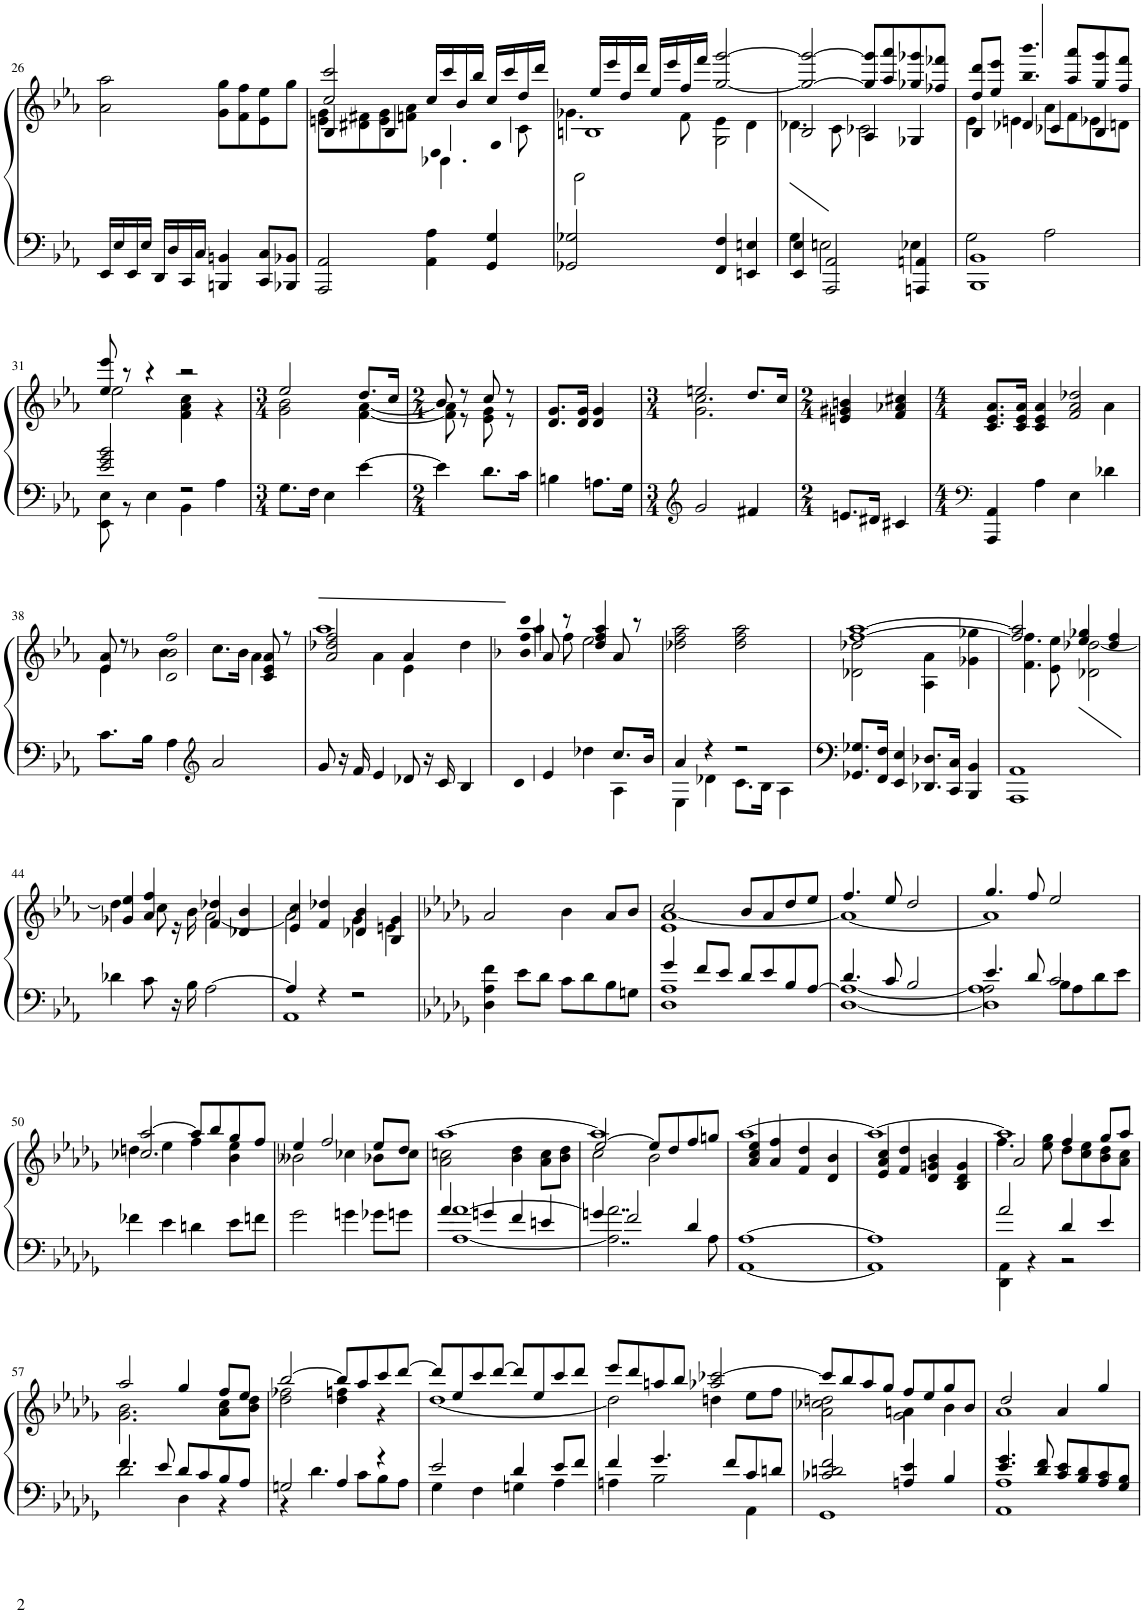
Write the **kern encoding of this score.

**kern	**kern
*part1	*part1
*staff2	*staff1
*I"Klavier	*
*I'Klav.	*
!!LO:PB:g=z
*clefG2	*clefG2
*k[b-e-a-]	*k[b-e-a-]
*M4/4	*M4/4
=26	=26
16EE-/LL	2a-\ 2aa-\
16E-/	.
16EE-/	.
16E-/JJ	.
16DD/LL	.
16D/	.
16CC/	.
16C/JJ	.
4BBBn/ 4BBn/	8g\ 8gg\L
.	8f\ 8ff\
8CC/ 8C/L	8e-\ 8ee-\
8BBB-X/ 8BB-X/J	8gg\J
=27	=27
*	*^
*	*	*^
2AAA-/ 2AA-/	2cc/ 2ccc/	8en\ 8g\L	4B-/
.	.	8d#X\ 8f#X\	.
.	.	8e\ 8g\	4B-/
.	.	8fn\ 8a-\J	.
4AA-\ 4A-\	16cc/LL	4e/	4.d-X\
.	16ccc/	.	.
.	16b-/	.	.
.	16bb-/JJ	.	.
4GG/ 4G/	16cc/LL	4f/	.
.	16ccc/	.	.
.	16dd/	.	8c\
.	16ddd/JJ	.	.
=28	=28	=28	=28
*	*	*	*^
2GG-X/ 2G-X/	16ee-/LL	4.g-X\	1Bn	2B\
.	16eee-/	.	.	.
.	16dd/	.	.	.
.	16ddd/JJ	.	.	.
.	16ee-/LL	.	.	.
.	16eee-/	.	.	.
.	16ff/	8f\	.	.
.	16fff/JJ	.	.	.
4FF/ 4F/	[<2gg/ [2ggg/	4e-\	.	2G\
4EEn/ 4En/	.	4d\	.	.
*	*	*	*v	*v
=29	=29	=29	=29
*^	*	*	*
4EE-/ 4E-/	4G\	2gg/_ 2ggg/_	4.d-X\	2B-/
2AAA-/ 2AA-/	2En\	.	.	.
.	.	.	8c\	.
.	.	8gg/] 8ggg/]L	2c-X\	4A-/
.	.	8aa-/ 8aaa-/	.	.
4AAAn/ 4AAn/	4E-X\	8gg-X/ 8ggg-X/	.	4G-X/
.	.	8ff-X/ 8fff-X/J	.	.
=30	=30	=30	=30	=30
1BBB- 1BB-	2G\	8dd/ 8ddd/L	4e-\	4B-/
.	.	8ee-/ 8eee-/J	.	.
.	.	4.bb-/ 4.bbb-/	4en\	4d-X/
.	2A-\	.	8a-\L	4c-X/
.	.	8aa-/ 8aaa-/L	8f\	.
.	.	8gg/ 8ggg/	8e-X\	4B-/
.	.	8ff/ 8fff/J	8dn\J	.
*	*	*	*v	*v
!!LO:LB:g=z
=31	=31	=31	=31
2e-/ 2g/ 2b-/	8EE-\ 8E-\	8ee-/ 8eee-/	2ee-\
.	8r	8r	.
.	4E-\	4r	.
2r	4BB-\	2r	4f\ 4a-\ 4cc\
.	4A-\	.	4r
*v	*v	*	*
=32	=32	=32
*M3/4	*M3/4	*
8.G\L	2ee-/	2g\ 2b-\
16F\Jk	.	.
4E-\	.	.
[4e-\	8.dd/L	[4f\ [4a-\
.	16cc/Jk	.
=33	=33	=33
*M2/4	*M2/4	*
4e-\]	8b-/	8f\] 8a-\]
.	8r	8r
8.d\L	8cc/	8e-\ 8g\
.	8r	8r
16c\Jk	.	.
*	*v	*v
=34	=34
4Bn\	8.d/ 8.g/L
.	16d/ 16g/Jk
8.An\L	4d/ 4g/
16G\Jk	.
=35	=35
*clefG2	*
*M3/4	*M3/4
*	*^
2g/	2een/	2.g\ 2.cc\
4f#X/	8.dd/L	.
.	16cc/Jk	.
*	*v	*v
=36	=36
*M2/4	*M2/4
8.en/L	4en/ 4g#X/ 4bn/
16d#X/Jk	.
4c#X/	4f/ 4a-X/ 4cc#X/
=37	=37
*clefF4	*
*M4/4	*M4/4
*	*^
4AAA-/ 4AA-/	8.c/ 8.e-/ 8.a-/L	2.ryy
.	16c/ 16e-/ 16a-/Jk	.
4A-\	4c/ 4e-/ 4a-/	.
4E-\	2f/ 2a-/ 2dd-X/	.
4d-X\	.	4a-\
!!LO:LB:g=z	!!
=38	=38	=38
8.c\L	8e-/ 8a-/	4e-\
.	8r	.
16B-\Jk	.	.
4A-\	2a-/ 2dd-X/ 2ff/	4dd-\
*clefG2	*	*
2a-/	.	8.cc\L
.	.	16b-\Jk
.	8c/ 8e-/ 8a-/	4a-\
.	8r	.
=39	=39	=39
*	*	*^
8g/	2a-/ 2dd-X/ 2ff/	1aa-	4ryy
16r	.	.	.
16f/	.	.	.
4e-/	.	.	4a-\
8d-X/	4a-/	.	4e-\
16r	.	.	.
16c/	.	.	.
4B-/	4dd-\	.	4ryy
*	*	*v	*v
=40	=40	=40
*^	*	*
4a-/	2.ryy	4dd-X/ 4ff/ 4aa-/	4.gg\
4e-/	.	8a-/	.
.	.	8r	8ff\
4dd-X\	.	4dd-/ 4ff/ 4aa-/	2ee-\
8.cc/L	4A-\	8a-/	.
.	.	8r	.
16b-/Jk	.	.	.
*	*	*v	*v
=41	=41	=41
4a-/	4E-\	2dd-X\ 2ff\ 2aa-\
4r	4d-X\	.
2r	8.c\L	2dd-\ 2ff\ 2aa-\
.	16B-\Jk	.
.	4A-\	.
*v	*v	*
=42	=42
*	*^
8.GG-X/ 8.G-X/L	[1ff [1aa-	2d-X\ 2dd-X\
16FF/ 16F/Jk	.	.
4EE-/ 4E-/	.	.
8.DD-X/ 8.D-X/L	.	4A-\ 4a-\
16CC/ 16C/Jk	.	.
4BBB-/ 4BB-/	.	4g-X\ 4gg-X\
=43	=43	=43
1AAA- 1AA-	2ff/] 2aa-/]	4.f\ 4.ff\
.	.	8e-\ 8ee-\
.	4ee-/ 4gg-X/	2d-X\ [2dd-X\
.	4dd-/ 4ff/	.
!!LO:LB:g=z	!!
=44	=44	=44
4d-X\	4g-X/ 4ee-/	4dd-\]
8c\	4a-/ 4ff/	8cc\
16r	.	16r
16B-\	.	16b-\
[2A-\	4f/ 4dd-X/	[2a-\
.	4d-X/ 4b-/	.
=45	=45	=45
*^	*	*
4A-/]	1AA-	4e-/ 4cc/	2a-\]
4r	.	4f/ 4dd-X/	.
2r	.	4d-X/ 4b-/	4g\
.	.	4B-/ 4g/	4en\
*v	*v	*	*
*	*v	*v
=46	=46
*k[b-e-a-d-g-]	*k[b-e-a-d-g-]
4D-\ 4A-\ 4f\	2a-/
8e-\L	.
8d-\J	.
8c\L	4b-\
8d-\	.
8B-\	8a-/L
8Gn\J	8b-/J
=47	=47
*^	*^
4g-/	1D- 1A-	2cc/	1e- [1a-
8f/L	.	.	.
8e-/J	.	.	.
8d-/L	.	8b-/L	.
8e-/	.	8a-/	.
8B-/	.	8dd-/	.
[8A-/J	.	8ee-/J	.
=48	=48	=48	=48
4.d-/	[1D- 1A-_	4.ff/	1a-_
8c/	.	8ee-/	.
2B-/	.	2dd-/	.
=49	=49	=49	=49
*	*^	*	*
4.e-/	1D-] 1A-]	2A-\	4.gg-/	1a-]
8d-/	.	.	8ff/	.
2c/	.	8B-\L	2ee-/	.
.	.	8A-\	.	.
.	.	8d-\	.	.
.	.	8e-\J	.	.
*v	*v	*v	*	*
!!LO:LB:g=z
=50	=50	=50
*	*	*^
4f-X\	[2aa-/	4ddn\	2.cc-X/
4e-\	.	4ee-\	.
4dn\	8aa-/L]	4ff\	.
.	8bb-/	.	.
8e-\L	8gg-/	4ee-\	4b-\
8fn\J	8ff/J	.	.
*	*	*v	*v
=51	=51	=51
2g-\	4ee-/	2b--X\
.	2ff/	.
4gn\	.	4cc-X\
8g-X\L	8ee-/L	8b-X\L
8gn\J	8dd-/J	8cc-\J
=52	=52	=52
*^	*	*
4a-/	[1A- [>1a-	[1aa-	2a-\ 2ccn\
4gn/	.	.	.
4f/	.	.	4b-\ 4dd-\
4en/	.	.	8a-\ 8cc\L
.	.	.	8b-\ 8dd-\J
=53	=53	=53	=53
*	*	*	*^
4gn/	2..A-\] 2..a-\]	1aa-]	[2ee-/	2cc\
2f/	.	.	.	.
.	.	.	8ee-/L]	2b-\
.	.	.	8dd-/	.
4d-/	.	.	8ff/	.
.	8A-\	.	8ggn/J	.
*	*	*	*v	*v
=54	=54	=54	=54
[1A-	[1AA-	4a-/ 4cc/ 4ee-/	[>1aa-
.	.	4a-/ 4ff/	.
.	.	4f/ 4dd-/	.
.	.	4d-/ 4b-/	.
=55	=55	=55	=55
1A-]	1AA-]	4e-/ 4a-/ 4cc/	1aa-_
.	.	4f/ 4dd-/	.
.	.	4d-/ 4gn/ 4b-/	.
.	.	4B-/ 4d-/ 4g/	.
=56	=56	=56	=56
*	*	*	*^
2a-/	4DD-\ 4AA-\	2a-/	1aa-]	4.ff\
.	4r	.	.	.
.	.	.	.	8ee-\ 8gg-\
4d-/	2r	4ff/	.	8dd-\L
.	.	.	.	8cc\ 8ee-\
4e-/	.	8gg-/L	.	8b-\ 8dd-\
.	.	8aa-/J	.	8a-\ 8cc\J
*	*	*	*v	*v
!!LO:LB:g=z
=57	=57	=57	=57
4.f/	2d-\	2aa-/	2.g-\ 2.b-\
8e-/	.	.	.
8d-/L	4D-\	4gg-/	.
8c/	.	.	.
8B-/	4r	8ff/L	8a-\ 8cc\L
8A-/J	.	8ee-/J	8b-\ 8dd-\J
=58	=58	=58	=58
2Gn/	4r	[2bb-/	2dd-\ 2ff-X\
.	4.d-\	.	.
4A-/	.	8bb-/L]	4dd-\ 4ffn\
.	8c\L	8aa-/	.
4r	8B-\	8ccc/	4r
.	8A-\J	[8ddd-/J	.
=59	=59	=59	=59
2e-/	4G-\	8ddd-/L]	[1dd-
.	.	8ee-/	.
.	4F\	8ccc/	.
.	.	[8ddd-/J	.
4d-/	4Gn\	8ddd-/L]	.
.	.	8ee-/	.
8e-/L	4A-\	8ccc/	.
8f/J	.	8ddd-/J	.
=60	=60	=60	=60
4f/	4An\	8eee-/L	2dd-\]
.	.	8ddd-/	.
4.g-/	2B-\	8aan/	.
.	.	8bb-/J	.
.	.	2aa-X/ [2ccc-X/	4ddn\
8f/L	.	.	.
8c/	4AA-\	.	8ee-\L
8dn/J	.	.	8ff\J
=61	=61	=61	=61
*	*	*	*^
2c-X/ 2dn/ 2f/	1GG-	8ccc-/L]	2a-\	2cc-X\ 2ddn\
.	.	8bb-/	.	.
.	.	8aa-/	.	.
.	.	8gg-/J	.	.
4An/ 4e-/	.	8ff/L	4an\	2g-\
.	.	8ee-/	.	.
4B-/	.	8gg-/	4b-\	.
.	.	8b-/J	.	.
*	*	*	*v	*v
=62	=62	=62	=62
*	*^	*	*
4.e-/ 4.g-/	1AA-	1A-	1a-	2dd-/
8d-/ 8f/	.	.	.	.
8c/ 8e-/L	.	.	.	4a-/
8B-/ 8d-/	.	.	.	.
8A-/ 8c/	.	.	.	4gg-/
8G-/ 8B-/J	.	.	.	.
*v	*v	*v	*	*
*	*v	*v
=	=
*-	*-
